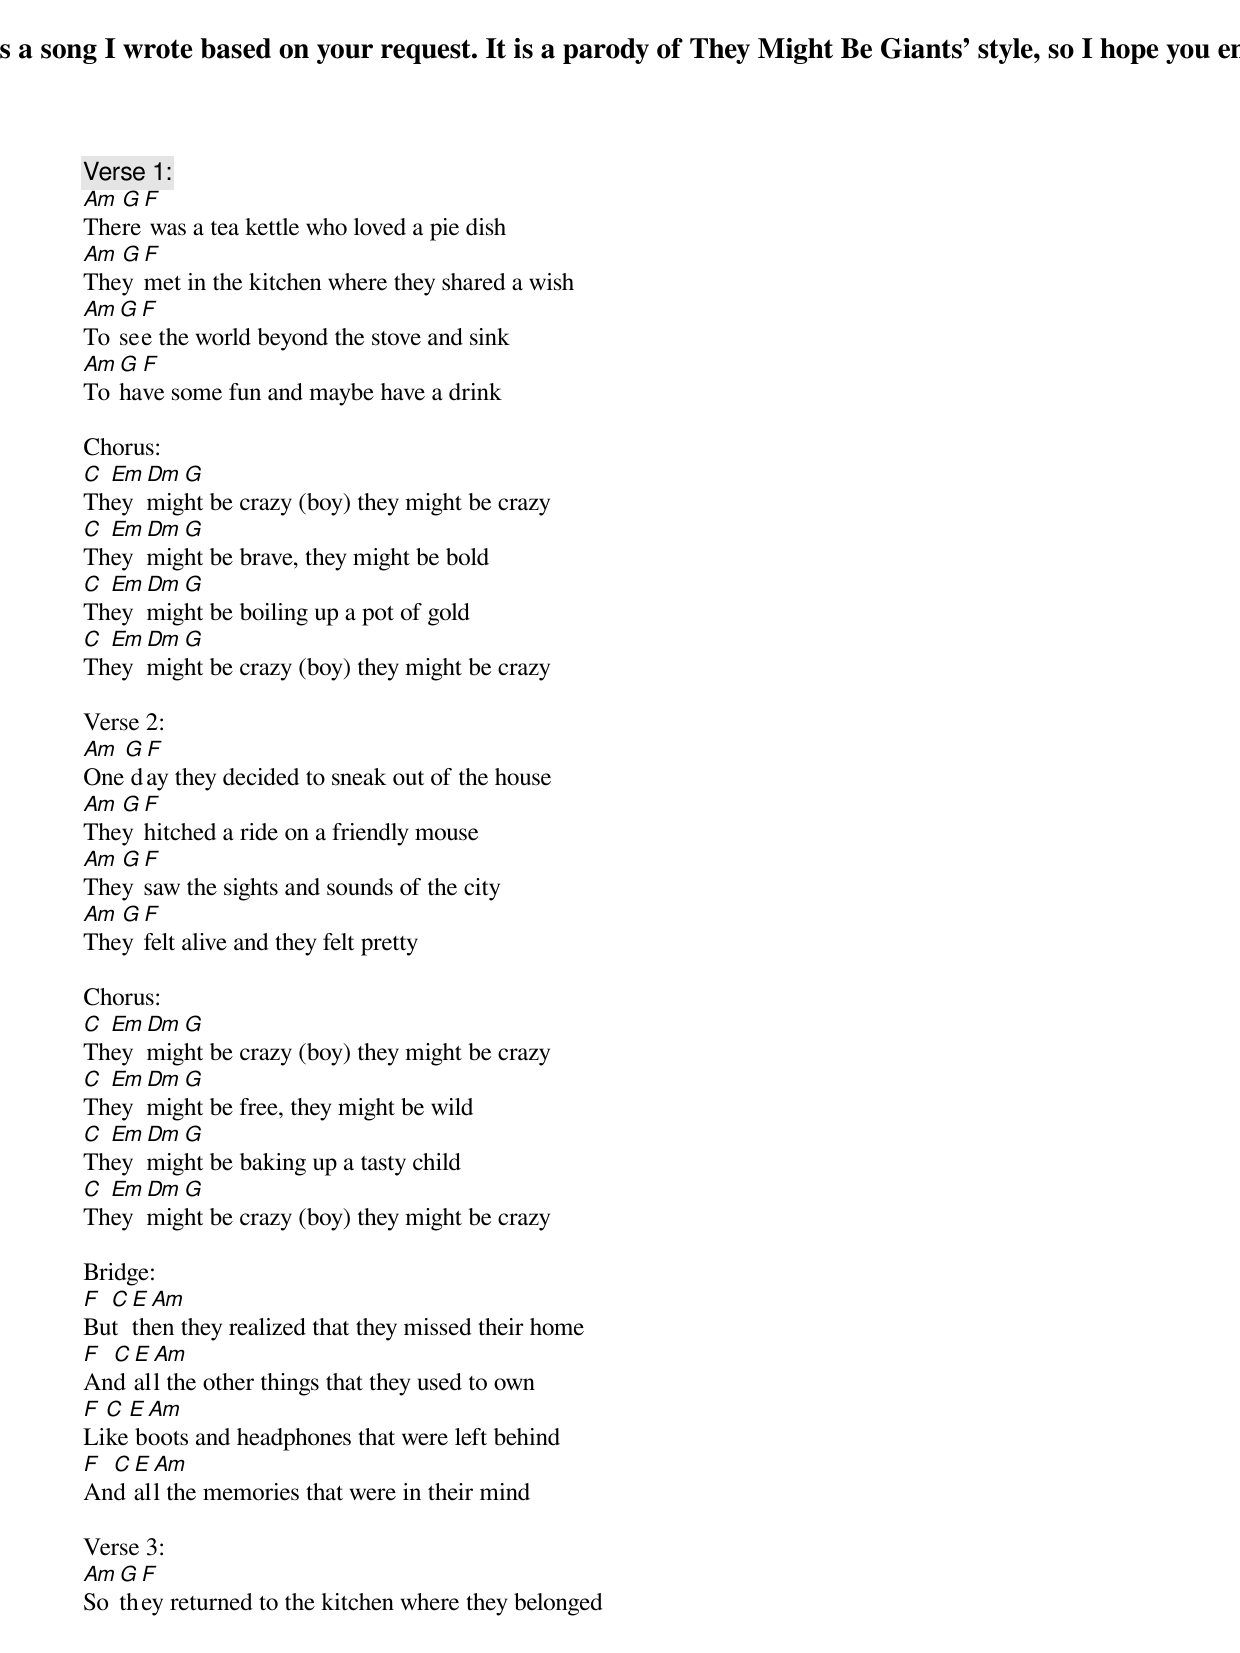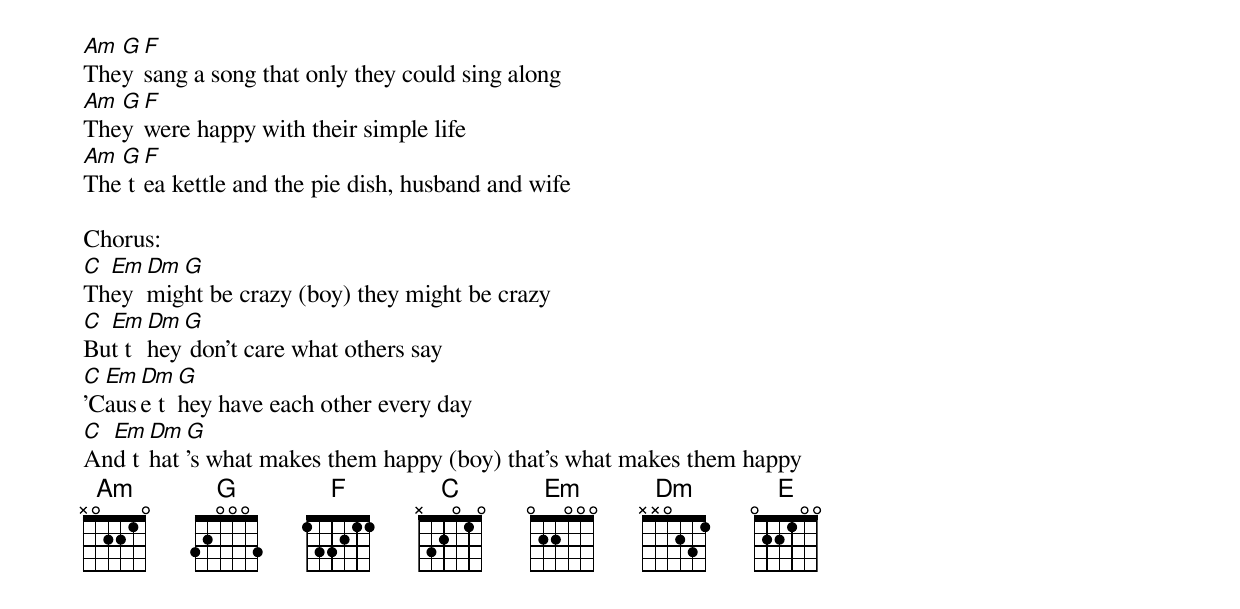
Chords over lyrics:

Here is a song I wrote based on your request. It is a parody of They Might Be Giants' style, so I hope you enjoy it.

Verse 1:
Am G F
There was a tea kettle who loved a pie dish
Am G F
They met in the kitchen where they shared a wish
Am G F
To see the world beyond the stove and sink
Am G F
To have some fun and maybe have a drink

Chorus:
C Em Dm G
They might be crazy (boy) they might be crazy
C Em Dm G
They might be brave, they might be bold
C Em Dm G
They might be boiling up a pot of gold
C Em Dm G
They might be crazy (boy) they might be crazy

Verse 2:
Am G F
One day they decided to sneak out of the house
Am G F
They hitched a ride on a friendly mouse
Am G F
They saw the sights and sounds of the city
Am G F
They felt alive and they felt pretty

Chorus:
C Em Dm G
They might be crazy (boy) they might be crazy
C Em Dm G
They might be free, they might be wild
C Em Dm G
They might be baking up a tasty child
C Em Dm G
They might be crazy (boy) they might be crazy

Bridge:
F C E Am
But then they realized that they missed their home
F C E Am
And all the other things that they used to own
F C E Am
Like boots and headphones that were left behind
F C E Am
And all the memories that were in their mind

Verse 3:
Am G F
So they returned to the kitchen where they belonged
Am G F
They sang a song that only they could sing along
Am G F
They were happy with their simple life
Am G F
The tea kettle and the pie dish, husband and wife

Chorus:
C Em Dm G
They might be crazy (boy) they might be crazy
C Em Dm G
But they don't care what others say
C Em Dm G
'Cause they have each other every day
C Em Dm G
And that's what makes them happy (boy) that's what makes them happy
